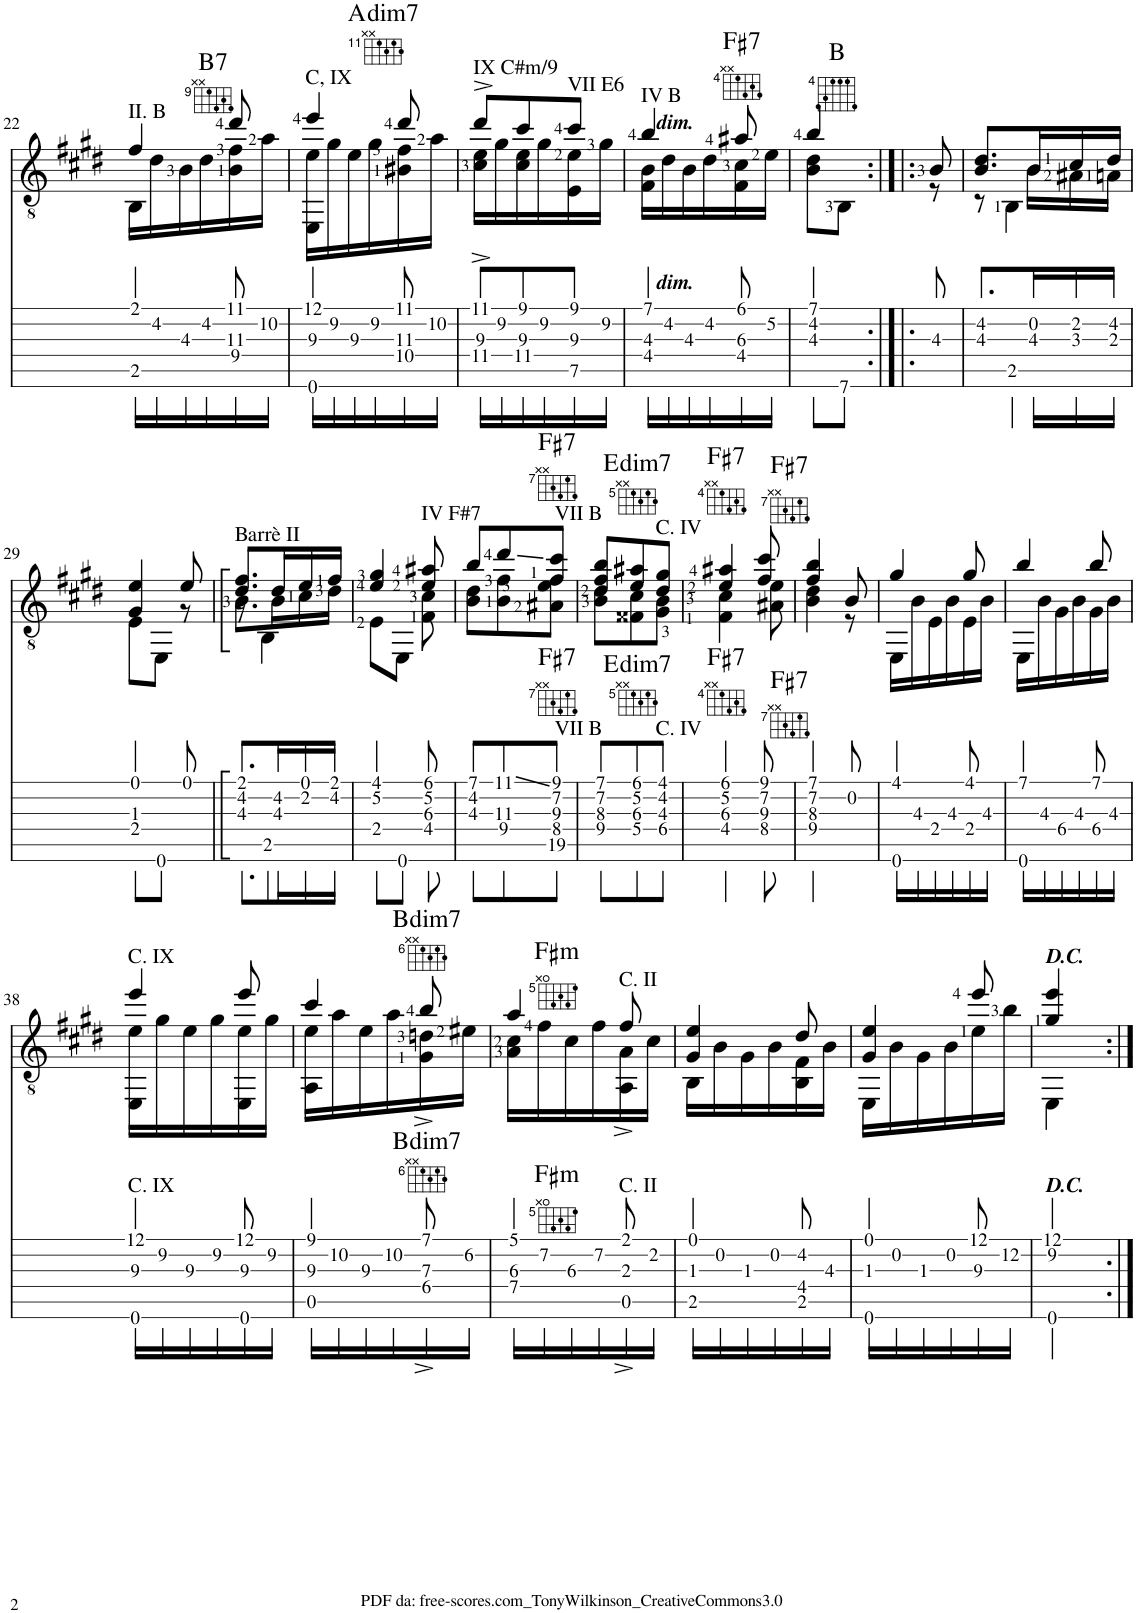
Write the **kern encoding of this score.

**kern	**harte	**kern	**harte
*part2	*part2	*part1	*part1
*staff2	*	*staff1	*
*I"Chitarra classica (Intavolatura)	*	*I"Guitar	*
!!LO:PB:g=z
*	*	*clefGv2	*
*k[f#c#g#d#]	*	*k[f#c#g#d#]	*
*M3/8	*	*M3/8	*
=22	=22	=22	=22
*^	*	*^	*
!	!	!	!LO:TX:a:t=II. B	!	!
4f#/	16BB\LL	.	4f#/	16BB\LL	.
.	16d#\	.	.	16d#\	.
.	16B\	.	.	16B\	.
.	16d#\	.	.	16d#\	.
!	!	!	!	!	!LO:H:kt=7
8dd#/	16B\ 16f#\	.	8dd#/	16B\ 16f#\	B:7
.	16a\JJ	.	.	16a\JJ	.
=23	=23	=23	=23	=23	=23
!	!	!	!LO:TX:a:t=C, IX	!	!
4ee/	16EE\ 16e\LL	.	4ee/	16EE\ 16e\LL	.
.	16g#\	.	.	16g#\	.
.	16e\	.	.	16e\	.
.	16g#\	.	.	16g#\	.
!	!	!	!	!	!LO:H:kt=dim7
8dd#/	16B#X\ 16f#\	.	8dd#/	16B#X\ 16f#\	A:dim7
.	16a\JJ	.	.	16a\JJ	.
=24	=24	=24	=24	=24	=24
!	!	!	!LO:TX:a:t=IX C#m/9	!	!
8dd#^/L	16c#\ 16e\LL	.	8dd#^/L	16c#\ 16e\LL	.
.	16g#\	.	.	16g#\	.
8cc#/	16c#\ 16e\	.	8cc#/	16c#\ 16e\	.
.	16g#\	.	.	16g#\	.
!	!	!	!LO:TX:a:t=VII E6	!	!
8cc#/J	16E\ 16e\	.	8cc#/J	16E\ 16e\	.
.	16g#\JJ	.	.	16g#\JJ	.
=25	=25	=25	=25	=25	=25
!	!	!	!LO:TX:a:t=IV B	!	!
4b/	16F#\ 16B\LL	.	4b/	16F#\ 16B\LL	.
!	!	!	!	!LO:TX:a:Bi:t=dim.	!
!	!LO:TX:a:Bi:t=dim.	!	!	!	!
.	16d#\	.	.	16d#\	.
.	16B\	.	.	16B\	.
.	16d#\	.	.	16d#\	.
!	!	!	!	!	!LO:H:kt=7
8a#X/	16F#\ 16c#\	.	8a#X/	16F#\ 16c#\	F#:7
.	16e\JJ	.	.	16e\JJ	.
=26	=26	=26	=26	=26	=26
4b/	8B\ 8d#\L	.	4b/	8B\ 8d#\L	B:maj
.	8BB\J	.	.	8BB\J	.
=27:|!|:	=27:|!|:	=27:|!|:	=27:|!|:	=27:|!|:	=27:|!|:
8B/	8r	.	8B/	8r	.
=28	=28	=28	=28	=28	=28
*	*^	*	*	*^	*
8.B/ 8.d#/L	8.ryy	8r	.	8.B/ 8.d#/L	8.ryy	8r	.
.	.	4BB\	.	.	.	4BB\	.
16B/L	16B\LL	.	.	16B/L	16B\LL	.	.
16c#/	16A#X\	.	.	16c#/	16A#X\	.	.
16d#/JJ	16An\JJ	.	.	16d#/JJ	16An\JJ	.	.
*	*v	*v	*	*	*	*	*
*	*	*	*	*v	*v	*
!!LO:LB:g=z
=29	=29	=29	=29	=29	=29
4G#/ 4e/	8E\L	.	4G#/ 4e/	8E\L	.
.	8EE\J	.	.	8EE\J	.
8e/	8r	.	8e/	8r	.
=30	=30	=30	=30	=30	=30
*	*^	*	*	*^	*
!	!	!	!	!LO:TX:a:t=Barrè II	!	!	!
8.d#/:: 8.f#/::L	8.B\L	8r	.	8.d#/:: 8.f#/::L	8.B\L	8r	.
.	.	4BB\	.	.	.	4BB\	.
16d#/L	16B\L	.	.	16d#/L	16B\L	.	.
16e/	16c#\	.	.	16e/	16c#\	.	.
16f#/JJ	16d#\JJ	.	.	16f#/JJ	16d#\JJ	.	.
*	*v	*v	*	*	*	*	*
*	*	*	*	*v	*v	*
=31	=31	=31	=31	=31	=31
4e/ 4g#/	8E\L	.	4e/ 4g#/	8E\L	.
.	8EE\J	.	.	8EE\J	.
!	!	!	!LO:TX:a:t=IV F#7	!	!
8e/ 8a#X/	8F#\ 8c#\	.	8e/ 8a#X/	8F#\ 8c#\	.
=32	=32	=32	=32	=32	=32
8b/L	8B\ 8d#\L	.	8b/L	8B\ 8d#\L	.
8dd#/	8B\ 8f#\	.	8dd#/	8B\ 8f#\	.
!	!	!LO:H:kt=7	!	!	!LO:H:kt=7
8f#/ 8cc#/J	8A#X\ 8e\ 8e\J	F#:7	8f#/ 8cc#/J	8A#X\ 8e\ 8f#\J	F#:7
=33	=33	=33	=33	=33	=33
!	!	!	!LO:TX:a:t=VII B	!	!
!LO:TX:a:t=VII B	!	!	!	!	!
8d#/ 8f#/ 8b/L	8d#\ 8B\L	.	8d#/ 8f#/ 8b/L	8B\ 8d#\L	.
!	!	!LO:H:kt=dim7	!	!	!LO:H:kt=dim7
8e/ 8a#X/	8F##X\ 8c#\	E:dim7	8e/ 8a#X/	8F##X\ 8c#\	E:dim7
!	!	!	!LO:TX:a:t=C. IV	!	!
!LO:TX:a:t=C. IV	!	!	!	!	!
8d#/ 8g#/J	8G#\ 8B\J	.	8d#/ 8g#/J	8G#\ 8B\J	.
=34	=34	=34	=34	=34	=34
!	!	!LO:H:n=1:kt=7	!	!	!
!	!	!LO:H:n=2:kt=7	!	!	!LO:H:n=1:kt=7
!	!	!	!	!	!LO:H:n=2:kt=7
4e/ 4a#X/	4F#\ 4c#\	F#:7 F#:7	4e/ 4a#X/	4F#\ 4c#\	F#:7 F#:7
8f#/ 8cc#/	8A#X\ 8e\	.	8f#/ 8cc#/	8A#X\ 8e\	.
=35	=35	=35	=35	=35	=35
4f#/ 4b/	4B\ 4d#\	.	4f#/ 4b/	4B\ 4d#\	.
8B/	8r	.	8B/	8r	.
=36	=36	=36	=36	=36	=36
4g#/	16EE\LL	.	4g#/	16EE\LL	.
.	16B\	.	.	16B\	.
.	16E\	.	.	16E\	.
.	16B\	.	.	16B\	.
8g#/	16E\	.	8g#/	16E\	.
.	16B\JJ	.	.	16B\JJ	.
=37	=37	=37	=37	=37	=37
4b/	16EE\LL	.	4b/	16EE\LL	.
.	16B\	.	.	16B\	.
.	16G#\	.	.	16G#\	.
.	16B\	.	.	16B\	.
8b/	16G#\	.	8b/	16G#\	.
.	16B\JJ	.	.	16B\JJ	.
!!LO:LB:g=z	!!
=38	=38	=38	=38	=38	=38
!	!	!	!LO:TX:a:t=C. IX	!	!
!LO:TX:a:t=C. IX	!	!	!	!	!
4ee/	16EE\ 16e\LL	.	4ee/	16EE\ 16e\LL	.
.	16g#\	.	.	16g#\	.
.	16e\	.	.	16e\	.
.	16g#\	.	.	16g#\	.
8ee/	16EE\ 16e\	.	8ee/	16EE\ 16e\	.
.	16g#\JJ	.	.	16g#\JJ	.
=39	=39	=39	=39	=39	=39
4cc#/	16AA\ 16e\LL	.	4cc#/	16AA\ 16e\LL	.
.	16a\	.	.	16a\	.
.	16e\	.	.	16e\	.
.	16a\	.	.	16a\	.
!	!	!LO:H:kt=dim7	!	!	!LO:H:kt=dim7
8b/	16G#\^ 16dn\^	B:dim7	8b/	16G#\^ 16dn\^	B:dim7
.	16e#X\JJ	.	.	16e#X\JJ	.
=40	=40	=40	=40	=40	=40
!	!	!LO:H:kt=m	!	!	!LO:H:kt=m
4a/	16A\ 16c#\LL	F#:min	4a/	16A\ 16c#\LL	F#:min
.	16f#\	.	.	16f#\	.
.	16c#\	.	.	16c#\	.
.	16f#\	.	.	16f#\	.
!	!	!	!LO:TX:a:t=C. II	!	!
!LO:TX:a:t=C. II	!	!	!	!	!
8f#/	16AA\^ 16A\^	.	8f#/	16AA\^ 16A\^	.
.	16c#\JJ	.	.	16c#\JJ	.
=41	=41	=41	=41	=41	=41
4G#/ 4e/	16BB\LL	.	4G#/ 4e/	16BB\LL	.
.	16B\	.	.	16B\	.
.	16G#\	.	.	16G#\	.
.	16B\	.	.	16B\	.
8d#/	16BB\ 16F#\	.	8d#/	16BB\ 16F#\	.
.	16B\JJ	.	.	16B\JJ	.
=42	=42	=42	=42	=42	=42
4G#/ 4e/	16EE\LL	.	4G#/ 4e/	16EE\LL	.
.	16B\	.	.	16B\	.
.	16G#\	.	.	16G#\	.
.	16B\	.	.	16B\	.
8ee/	16e\	.	8ee/	16e\	.
.	16b\JJ	.	.	16b\JJ	.
=43	=43	=43	=43	=43	=43
4g#/ 4ee/	4EE\	.	4g#/ 4ee/	4EE\	.
*v	*v	*	*	*	*
*	*	*v	*v	*
=:|!	=:|!	=:|!	=:|!
*-	*-	*-	*-
